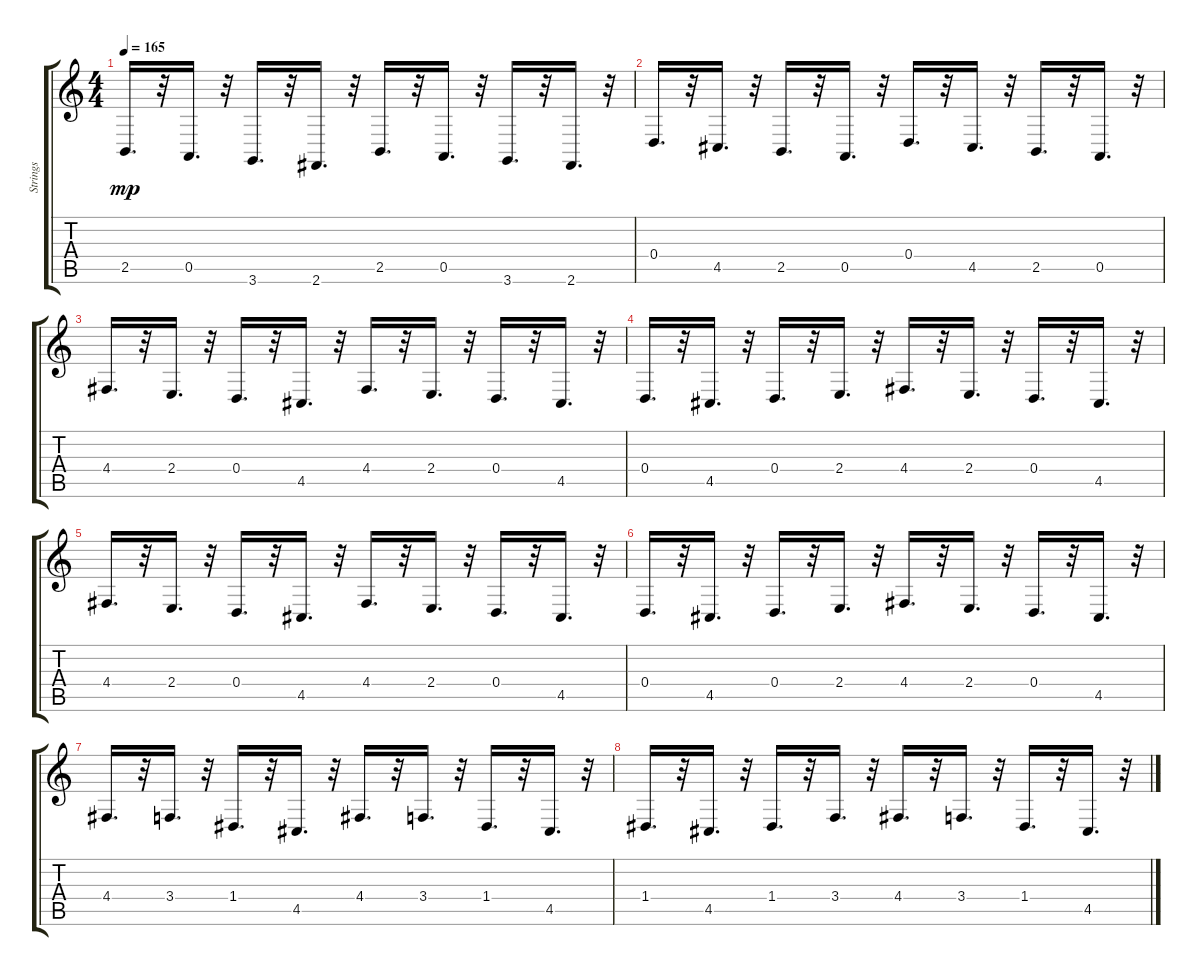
\track ("Strings" "Strings") {instrument stringensemble1}
\staff {score tabs}
\tuning (E4 B3 G3 D3 A2 E2) {hide}
\ts (4 4)
\tempo 165
\clef g2
\ks c
2.5.16{d dy mp} r.32 0.5.16{d} r.32 3.6.16{d} r.32 2.6.16{d} r.32 2.5.16{d} r.32 0.5.16{d} r.32 3.6.16{d} r.32 2.6.16{d} r.32 |
0.4.16{d} r.32 4.5.16{d} r.32 2.5.16{d} r.32 0.5.16{d} r.32 0.4.16{d} r.32 4.5.16{d} r.32 2.5.16{d} r.32 0.5.16{d} r.32 |
4.4.16{d} r.32 2.4.16{d} r.32 0.4.16{d} r.32 4.5.16{d} r.32 4.4.16{d} r.32 2.4.16{d} r.32 0.4.16{d} r.32 4.5.16{d} r.32 |
0.4.16{d} r.32 4.5.16{d} r.32 0.4.16{d} r.32 2.4.16{d} r.32 4.4.16{d} r.32 2.4.16{d} r.32 0.4.16{d} r.32 4.5.16{d} r.32 |
4.4.16{d} r.32 2.4.16{d} r.32 0.4.16{d} r.32 4.5.16{d} r.32 4.4.16{d} r.32 2.4.16{d} r.32 0.4.16{d} r.32 4.5.16{d} r.32 |
0.4.16{d} r.32 4.5.16{d} r.32 0.4.16{d} r.32 2.4.16{d} r.32 4.4.16{d} r.32 2.4.16{d} r.32 0.4.16{d} r.32 4.5.16{d} r.32 |
4.4.16{d} r.32 3.4.16{d} r.32 1.4.16{d} r.32 4.5.16{d} r.32 4.4.16{d} r.32 3.4.16{d} r.32 1.4.16{d} r.32 4.5.16{d} r.32 |
1.4.16{d} r.32 4.5.16{d} r.32 1.4.16{d} r.32 3.4.16{d} r.32 4.4.16{d} r.32 3.4.16{d} r.32 1.4.16{d} r.32 4.5.16{d} r.32
